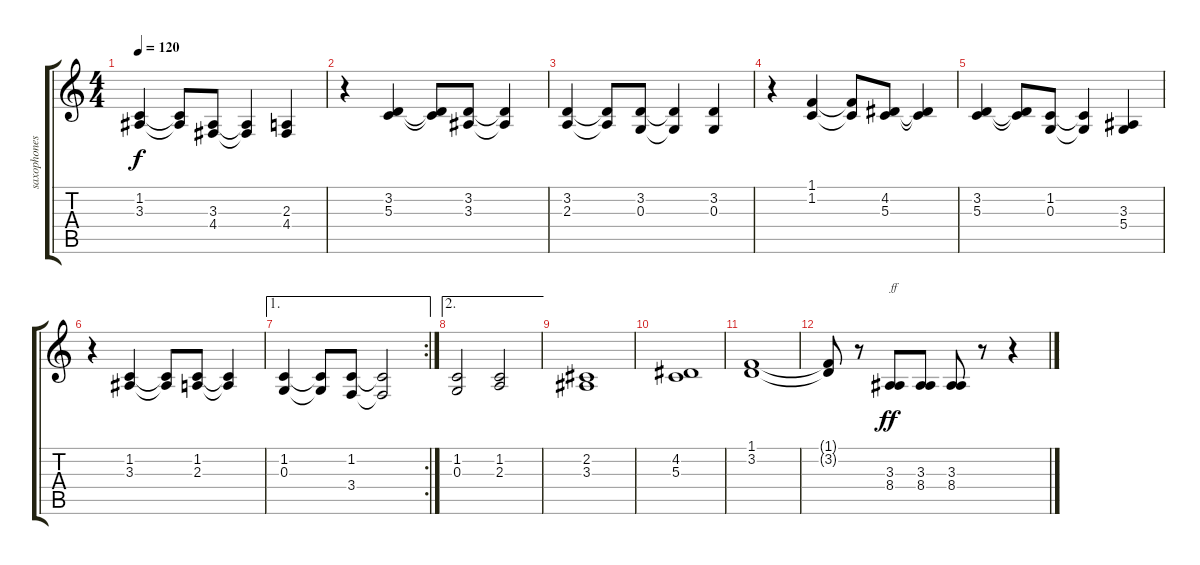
\track ("saxophones" "saxophones") {instrument tenorsax}
\staff {score tabs}
\tuning (E4 B3 G3 D3 A2 E2) {hide}
\ts (4 4)
\tempo 120
\clef g2
\ks c
(1.2 3.3).4{dy f} (1.2{t} 3.3{t}).8 (3.3 4.4).8 (3.3{t} 4.4{t}).4 (2.3 4.4).4 |
r.4 (3.2 5.3).4 (3.2{t} 5.3{t}).8 (3.2 3.3).8 (3.2{t} 3.3{t}).4 |
(3.2 2.3).4 (3.2{t} 2.3{t}).8 (3.2 0.3).8 (3.2{t} 0.3{t}).4 (3.2 0.3).4 |
r.4 (1.1 1.2).4 (1.1{t} 1.2{t}).8 (4.2 5.3).8 (4.2{t} 5.3{t}).4 |
(3.2 5.3).4 (3.2{t} 5.3{t}).8 (1.2 0.3).8 (1.2{t} 0.3{t}).4 (3.3 5.4).4 |
r.4 (1.2 3.3).4 (1.2{t} 3.3{t}).8 (1.2 2.3).8 (1.2{t} 2.3{t}).4 |
\ae 1
\rc 2
(1.2 0.3).4 (1.2{t} 0.3{t}).8 (1.2 3.4).8 (1.2{t} 3.4{t}).2 |
\ae 2
(1.2 0.3).2 (1.2 2.3).2 |
(2.2 3.3).1 |
(4.2 5.3).1 |
(1.1 3.2).1 |
(1.1{t} 3.2{t}).8 r.8 (3.3 8.4).8{txt "ff" dy ff} (3.3 8.4).8 (3.3 8.4).8 r.8 r.4
